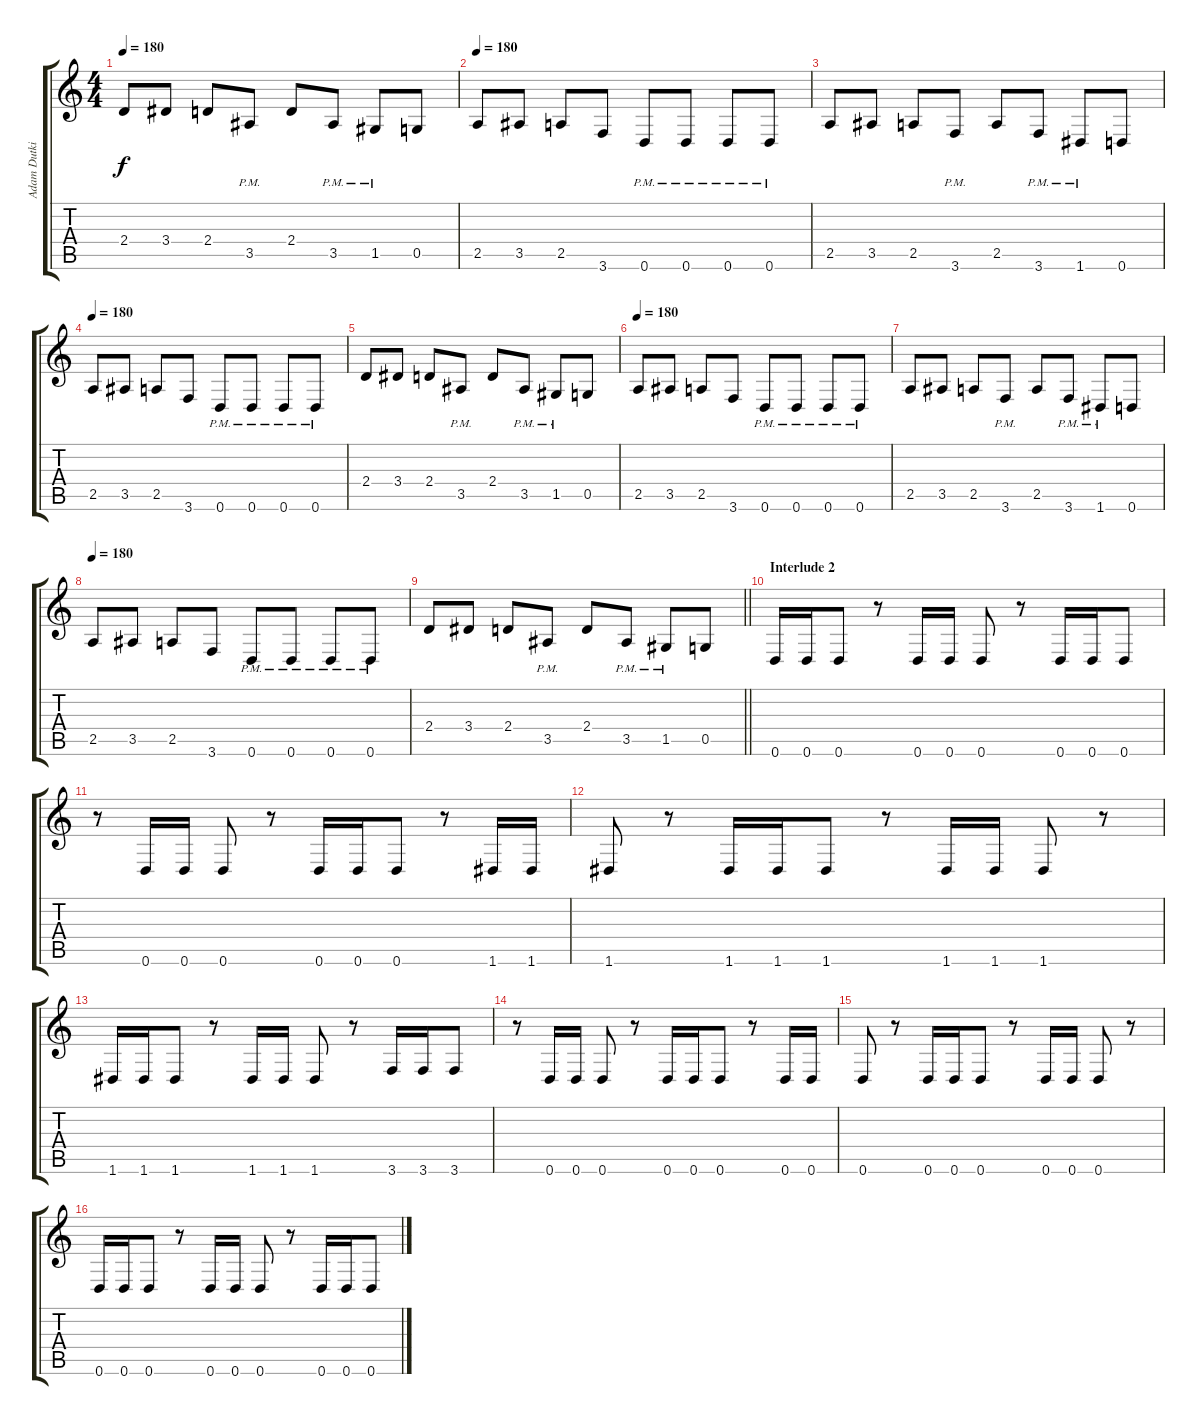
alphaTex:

\track ("Adam Dutkiewicz" "Adam Dutki") {instrument distortionguitar}
\staff {score tabs}
\tuning (D4 A3 F3 C3 G2 D2) {hide}
\ts (4 4)
\tempo 180
\clef g2
\ks c
2.4.8{dy f} 3.4.8 2.4.8 3.5{pm}.8 2.4.8 3.5{pm}.8 1.5{pm}.8 0.5.8 |
\tempo 180
2.5.8 3.5.8 2.5.8 3.6.8 0.6{pm}.8 0.6{pm}.8 0.6{pm}.8 0.6{pm}.8 |
2.5.8 3.5.8 2.5.8 3.6{pm}.8 2.5.8 3.6{pm}.8 1.6{pm}.8 0.6.8 |
\tempo 180
2.5.8 3.5.8 2.5.8 3.6.8 0.6{pm}.8 0.6{pm}.8 0.6{pm}.8 0.6{pm}.8 |
2.4.8 3.4.8 2.4.8 3.5{pm}.8 2.4.8 3.5{pm}.8 1.5{pm}.8 0.5.8 |
\tempo 180
2.5.8 3.5.8 2.5.8 3.6.8 0.6{pm}.8 0.6{pm}.8 0.6{pm}.8 0.6{pm}.8 |
2.5.8 3.5.8 2.5.8 3.6{pm}.8 2.5.8 3.6{pm}.8 1.6{pm}.8 0.6.8 |
\tempo 180
2.5.8 3.5.8 2.5.8 3.6.8 0.6{pm}.8 0.6{pm}.8 0.6{pm}.8 0.6{pm}.8 |
\barLineRight lightlight
2.4.8 3.4.8 2.4.8 3.5{pm}.8 2.4.8 3.5{pm}.8 1.5{pm}.8 0.5.8 |
\section ("" "Interlude 2")
0.6.16 0.6.16 0.6.8 r.8 0.6.16 0.6.16 0.6.8 r.8 0.6.16 0.6.16 0.6.8 |
r.8 0.6.16 0.6.16 0.6.8 r.8 0.6.16 0.6.16 0.6.8 r.8 1.6.16 1.6.16 |
1.6.8 r.8 1.6.16 1.6.16 1.6.8 r.8 1.6.16 1.6.16 1.6.8 r.8 |
1.6.16 1.6.16 1.6.8 r.8 1.6.16 1.6.16 1.6.8 r.8 3.6.16 3.6.16 3.6.8 |
r.8 0.6.16 0.6.16 0.6.8 r.8 0.6.16 0.6.16 0.6.8 r.8 0.6.16 0.6.16 |
0.6.8 r.8 0.6.16 0.6.16 0.6.8 r.8 0.6.16 0.6.16 0.6.8 r.8 |
0.6.16 0.6.16 0.6.8 r.8 0.6.16 0.6.16 0.6.8 r.8 0.6.16 0.6.16 0.6.8
